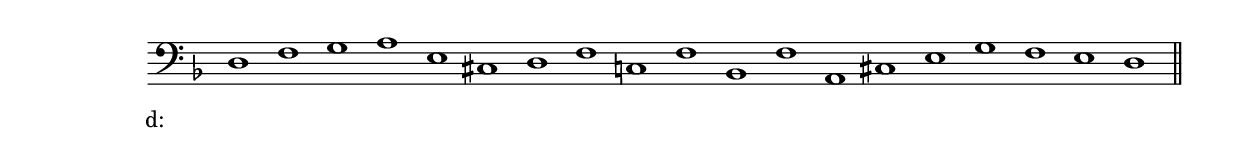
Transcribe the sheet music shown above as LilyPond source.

\version "2.10.0"
<<
\new Staff \with {
	\remove "Time_signature_engraver"
}
\relative c { 	\clef bass
		\key f \major
		\time 19/1
		\once \override TextScript #'extra-offset = #'( -8.0 . -2.0 )
		d1_\markup{ "d:" }
		f g a e cis d f c! f bes, f' a, cis e g f e d
		\bar "||"
}
>>
